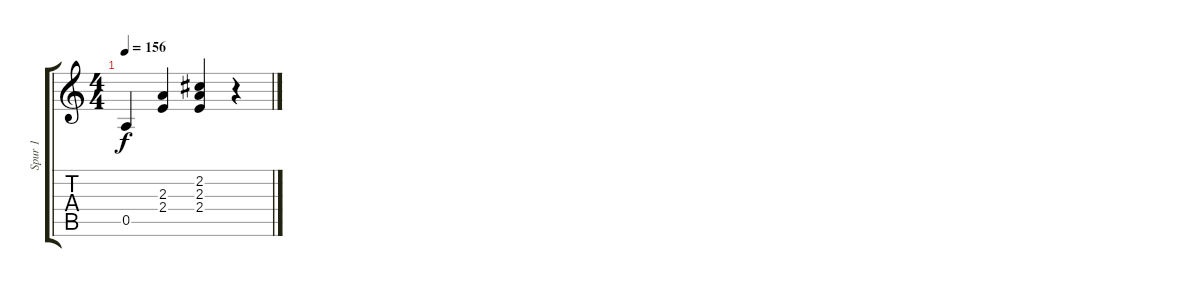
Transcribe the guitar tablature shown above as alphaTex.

\track ("Spur 1" "Spur 1") {instrument acousticguitarsteel}
\staff {score tabs}
\tuning (E4 B3 G3 D3 A2 E2) {hide}
\ts (4 4)
\tempo 156
\clef g2
\ks c
0.5.4{dy f} (2.3 2.4).4 (2.2 2.3 2.4).4 r.4
